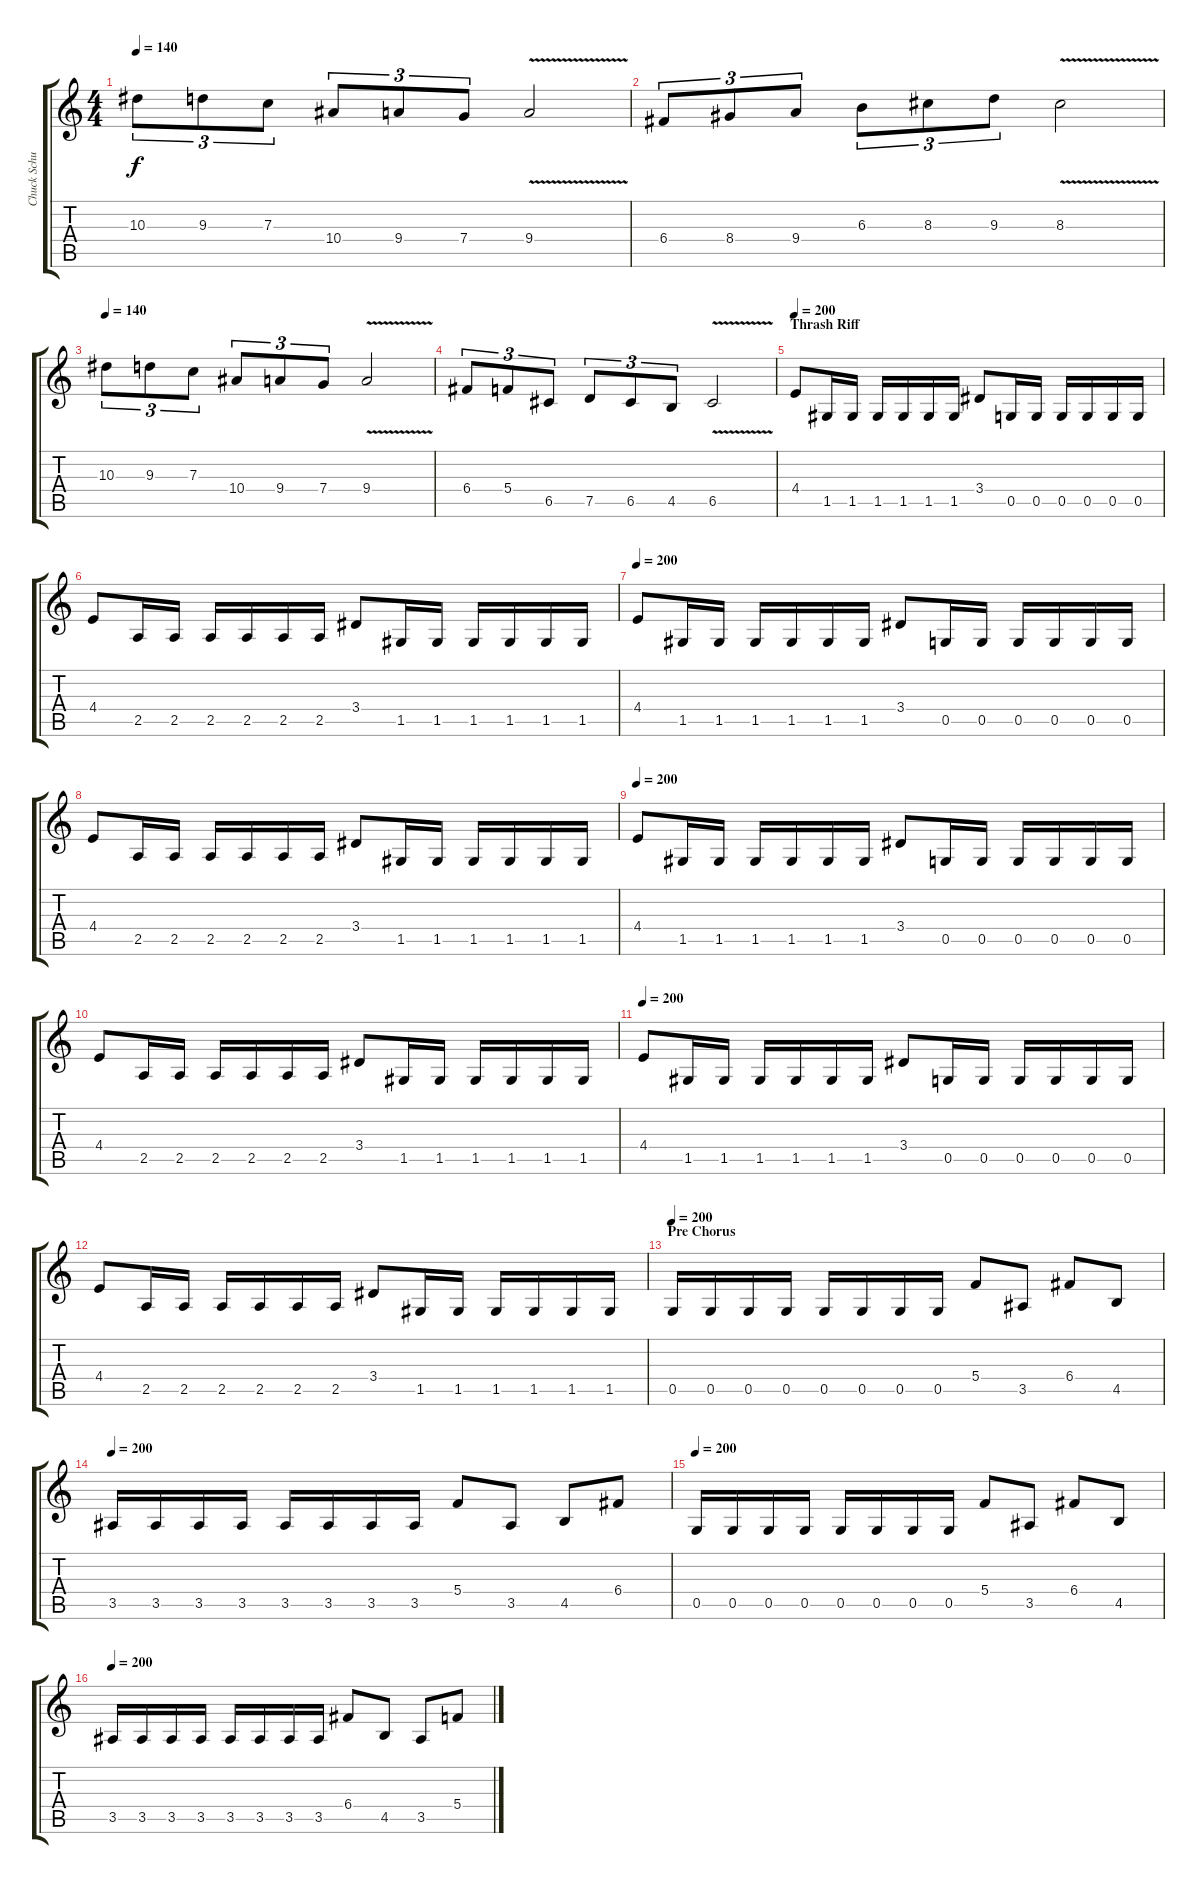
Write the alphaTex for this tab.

\track ("Chuck Schuldiner" "Chuck Schu") {instrument distortionguitar}
\staff {score tabs}
\tuning (D4 A3 F3 C3 G2 D2) {hide}
\ts (4 4)
\tempo 140
\clef g2
\ks c
10.3.8{tu (3 2) dy f} 9.3.8{tu (3 2)} 7.3.8{tu (3 2)} 10.4.8{tu (3 2)} 9.4.8{tu (3 2)} 7.4.8{tu (3 2)} 9.4{v}.2 |
6.4.8{tu (3 2)} 8.4.8{tu (3 2)} 9.4.8{tu (3 2)} 6.3.8{tu (3 2)} 8.3.8{tu (3 2)} 9.3.8{tu (3 2)} 8.3{v}.2 |
\tempo 140
10.3.8{tu (3 2)} 9.3.8{tu (3 2)} 7.3.8{tu (3 2)} 10.4.8{tu (3 2)} 9.4.8{tu (3 2)} 7.4.8{tu (3 2)} 9.4{v}.2 |
6.4.8{tu (3 2)} 5.4.8{tu (3 2)} 6.5.8{tu (3 2)} 7.5.8{tu (3 2)} 6.5.8{tu (3 2)} 4.5.8{tu (3 2)} 6.5{v}.2 |
\section ("" "Thrash Riff")
\tempo 200
4.4.8 1.5.16 1.5.16 1.5.16 1.5.16 1.5.16 1.5.16 3.4.8 0.5.16 0.5.16 0.5.16 0.5.16 0.5.16 0.5.16 |
4.4.8 2.5.16 2.5.16 2.5.16 2.5.16 2.5.16 2.5.16 3.4.8 1.5.16 1.5.16 1.5.16 1.5.16 1.5.16 1.5.16 |
\tempo 200
4.4.8 1.5.16 1.5.16 1.5.16 1.5.16 1.5.16 1.5.16 3.4.8 0.5.16 0.5.16 0.5.16 0.5.16 0.5.16 0.5.16 |
4.4.8 2.5.16 2.5.16 2.5.16 2.5.16 2.5.16 2.5.16 3.4.8 1.5.16 1.5.16 1.5.16 1.5.16 1.5.16 1.5.16 |
\tempo 200
4.4.8 1.5.16 1.5.16 1.5.16 1.5.16 1.5.16 1.5.16 3.4.8 0.5.16 0.5.16 0.5.16 0.5.16 0.5.16 0.5.16 |
4.4.8 2.5.16 2.5.16 2.5.16 2.5.16 2.5.16 2.5.16 3.4.8 1.5.16 1.5.16 1.5.16 1.5.16 1.5.16 1.5.16 |
\tempo 200
4.4.8 1.5.16 1.5.16 1.5.16 1.5.16 1.5.16 1.5.16 3.4.8 0.5.16 0.5.16 0.5.16 0.5.16 0.5.16 0.5.16 |
4.4.8 2.5.16 2.5.16 2.5.16 2.5.16 2.5.16 2.5.16 3.4.8 1.5.16 1.5.16 1.5.16 1.5.16 1.5.16 1.5.16 |
\section ("" "Pre Chorus")
\tempo 200
0.5.16 0.5.16 0.5.16 0.5.16 0.5.16 0.5.16 0.5.16 0.5.16 5.4.8 3.5.8 6.4.8 4.5.8 |
\tempo 200
3.5.16 3.5.16 3.5.16 3.5.16 3.5.16 3.5.16 3.5.16 3.5.16 5.4.8 3.5.8 4.5.8 6.4.8 |
\tempo 200
0.5.16 0.5.16 0.5.16 0.5.16 0.5.16 0.5.16 0.5.16 0.5.16 5.4.8 3.5.8 6.4.8 4.5.8 |
\tempo 200
3.5.16 3.5.16 3.5.16 3.5.16 3.5.16 3.5.16 3.5.16 3.5.16 6.4.8 4.5.8 3.5.8 5.4.8
